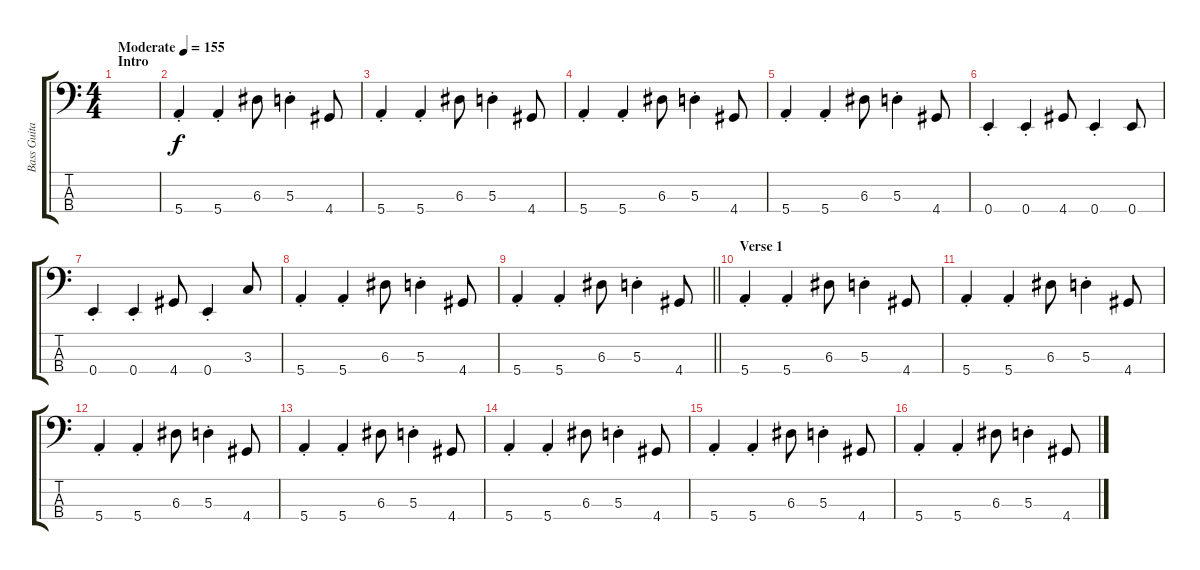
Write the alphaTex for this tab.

\track ("Bass Guitar" "Bass Guita") {instrument electricbassfinger}
\staff {score tabs}
\tuning (G2 D2 A1 E1) {hide}
\ts (4 4)
\section ("" "Intro")
\tempo (155 "Moderate")
\clef f4
\ks c
|
5.4{st}.4 5.4{st}.4 6.3.8 5.3{st}.4 4.4.8 |
5.4{st}.4 5.4{st}.4 6.3.8 5.3{st}.4 4.4.8 |
5.4{st}.4 5.4{st}.4 6.3.8 5.3{st}.4 4.4.8 |
5.4{st}.4 5.4{st}.4 6.3.8 5.3{st}.4 4.4.8 |
0.4{st}.4 0.4{st}.4 4.4.8 0.4{st}.4 0.4.8 |
0.4{st}.4 0.4{st}.4 4.4.8 0.4{st}.4 3.3.8 |
5.4{st}.4 5.4{st}.4 6.3.8 5.3{st}.4 4.4.8 |
\barLineRight lightlight
5.4{st}.4 5.4{st}.4 6.3.8 5.3{st}.4 4.4.8 |
\section ("" "Verse 1")
5.4{st}.4 5.4{st}.4 6.3.8 5.3{st}.4 4.4.8 |
5.4{st}.4 5.4{st}.4 6.3.8 5.3{st}.4 4.4.8 |
5.4{st}.4 5.4{st}.4 6.3.8 5.3{st}.4 4.4.8 |
5.4{st}.4 5.4{st}.4 6.3.8 5.3{st}.4 4.4.8 |
5.4{st}.4 5.4{st}.4 6.3.8 5.3{st}.4 4.4.8 |
5.4{st}.4 5.4{st}.4 6.3.8 5.3{st}.4 4.4.8 |
5.4{st}.4 5.4{st}.4 6.3.8 5.3{st}.4 4.4.8
